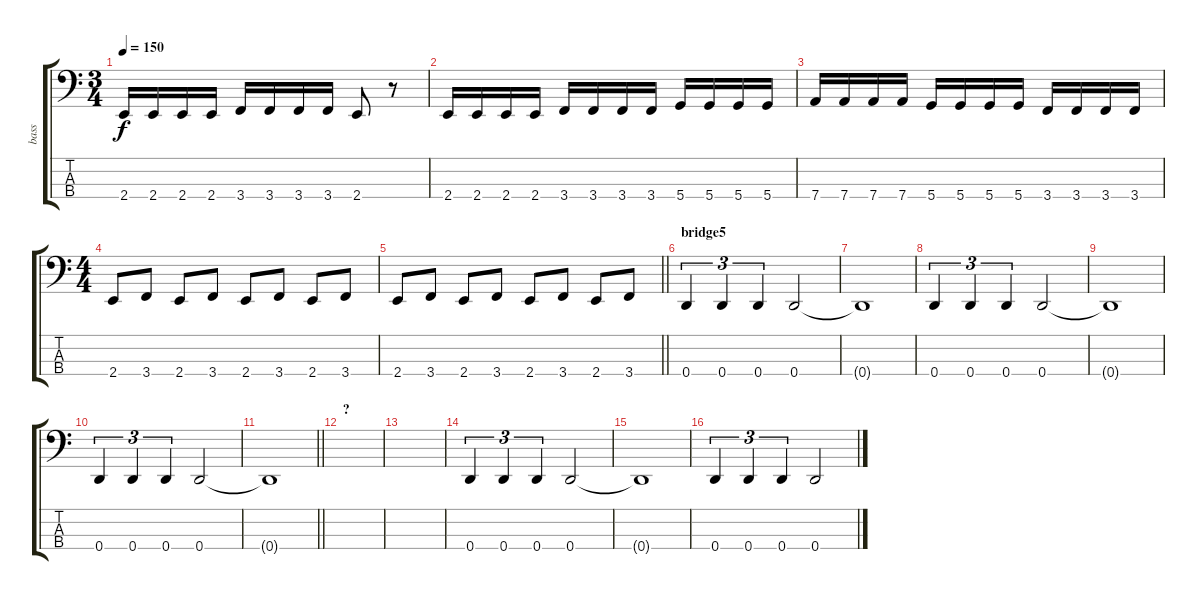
\track ("bass" "bass") {instrument electricbasspick}
\staff {score tabs}
\tuning (F2 C2 G1 D1) {hide}
\ts (3 4)
\tempo 150
\clef f4
\ks c
2.4.16{dy f} 2.4.16 2.4.16 2.4.16 3.4.16 3.4.16 3.4.16 3.4.16 2.4.8 r.8 |
2.4.16 2.4.16 2.4.16 2.4.16 3.4.16 3.4.16 3.4.16 3.4.16 5.4.16 5.4.16 5.4.16 5.4.16 |
7.4.16 7.4.16 7.4.16 7.4.16 5.4.16 5.4.16 5.4.16 5.4.16 3.4.16 3.4.16 3.4.16 3.4.16 |
\ts (4 4)
2.4.8 3.4.8 2.4.8 3.4.8 2.4.8 3.4.8 2.4.8 3.4.8 |
\barLineRight lightlight
2.4.8 3.4.8 2.4.8 3.4.8 2.4.8 3.4.8 2.4.8 3.4.8 |
\section ("" "bridge5")
0.4.4{tu (3 2)} 0.4.4{tu (3 2)} 0.4.4{tu (3 2)} 0.4.2 |
0.4{t}.1 |
0.4.4{tu (3 2)} 0.4.4{tu (3 2)} 0.4.4{tu (3 2)} 0.4.2 |
0.4{t}.1 |
0.4.4{tu (3 2)} 0.4.4{tu (3 2)} 0.4.4{tu (3 2)} 0.4.2 |
\barLineRight lightlight
0.4{t}.1 |
\section ("" "?")
|
|
0.4.4{tu (3 2)} 0.4.4{tu (3 2)} 0.4.4{tu (3 2)} 0.4.2 |
0.4{t}.1 |
0.4.4{tu (3 2)} 0.4.4{tu (3 2)} 0.4.4{tu (3 2)} 0.4.2
